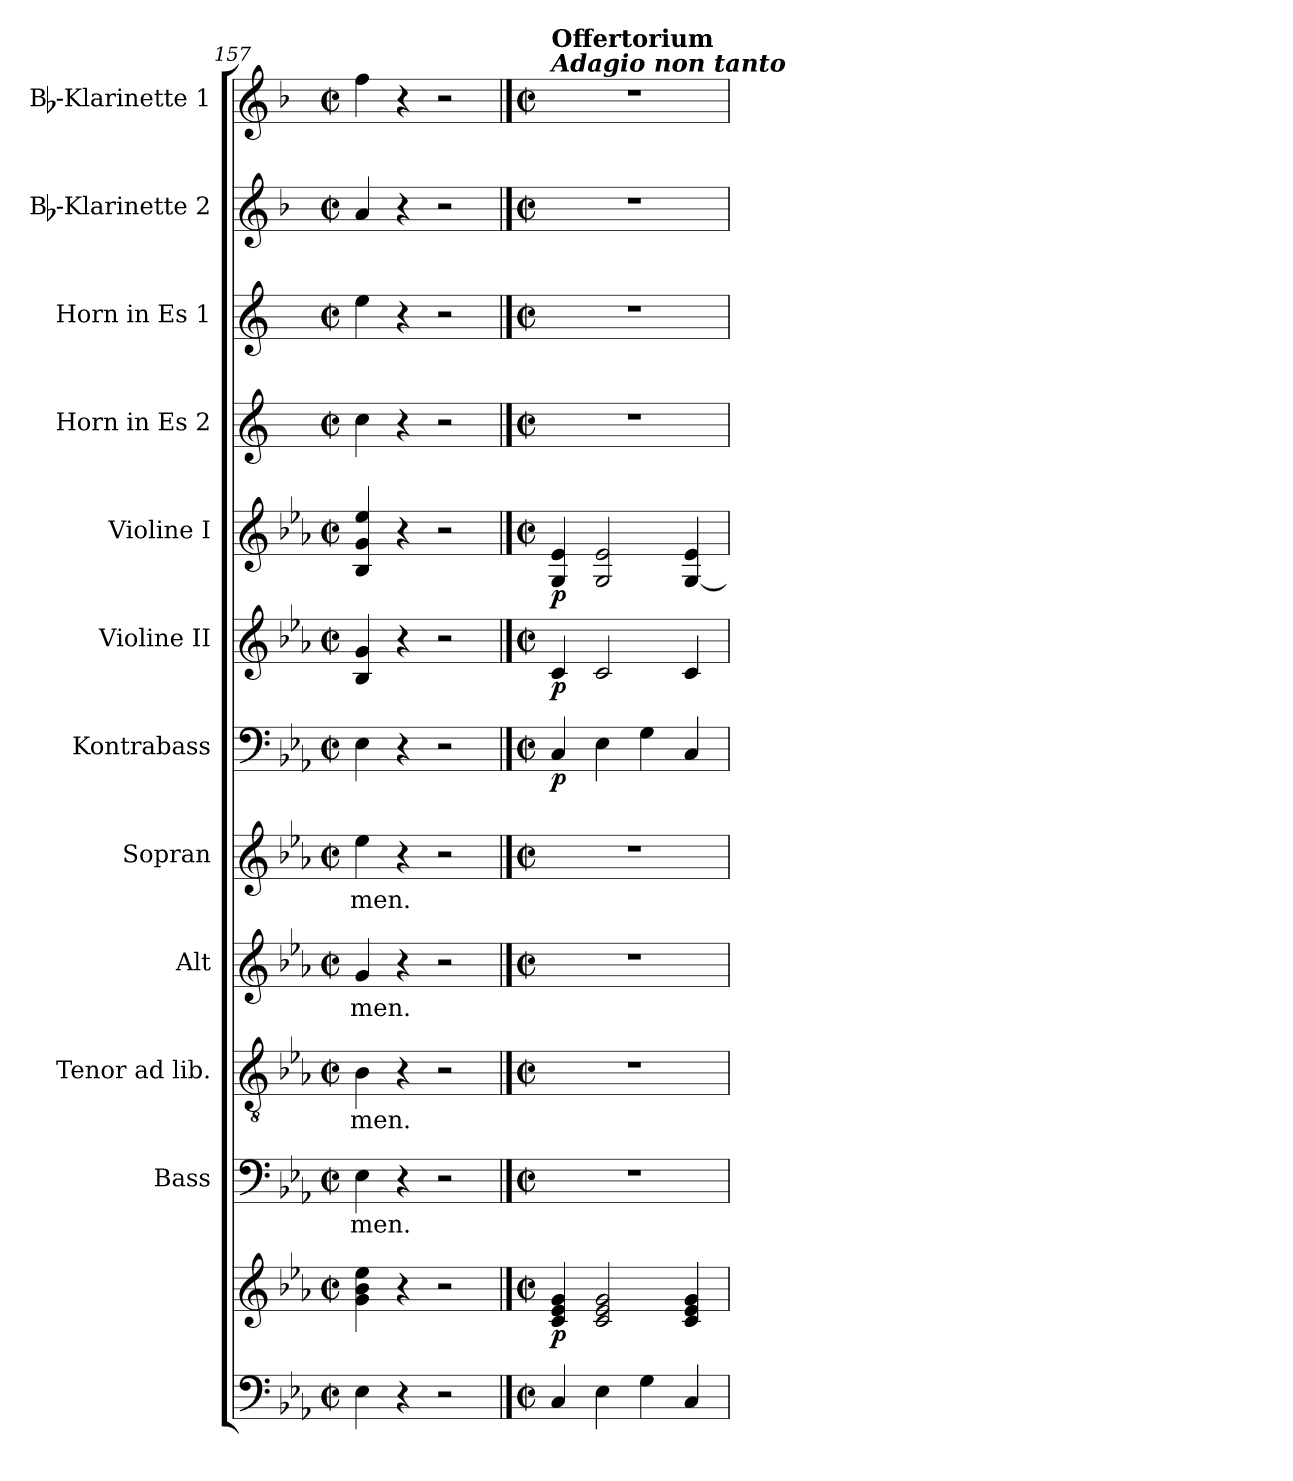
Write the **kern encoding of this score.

**kern	**kern	**dynam	**kern	**text	**kern	**text	**kern	**text	**kern	**text	**kern	**dynam	**kern	**dynam	**kern	**dynam	**kern	**kern	**kern	**kern
*part12	*part12	*part12	*part11	*part11	*part10	*part10	*part9	*part9	*part8	*part8	*part7	*part7	*part6	*part6	*part5	*part5	*part4	*part3	*part2	*part1
*staff13	*staff12	*staff12/13	*staff11	*staff11	*staff10	*staff10	*staff9	*staff9	*staff8	*staff8	*staff7	*staff7	*staff6	*staff6	*staff5	*staff5	*staff4	*staff3	*staff2	*staff1
*	*	*	*I"Bass	*	*I"Tenor ad lib.	*	*I"Alt	*	*I"Sopran	*	*I"Kontrabass	*	*I"Violine II	*	*I"Violine I	*	*I"Horn in Es 2	*I"Horn in Es 1	*I"Bb-Klarinette 2	*I"Bb-Klarinette 1
*	*	*	*I'B.	*	*I'T.	*	*I'A.	*	*I'S.	*	*I'Kb.	*	*I'Vl. II	*	*I'Vl. I	*	*	*	*I'Bb Kl. 2	*I'Bb Kl. 1
*clefF4	*clefG2	*	*clefF4	*	*clefGv2	*	*clefG2	*	*clefG2	*	*clefF4	*	*clefG2	*	*clefG2	*	*clefG2	*clefG2	*clefG2	*clefG2
*	*	*	*	*	*	*	*	*	*	*	*ITrd7c12	*	*	*	*	*	*ITrd4c7	*ITrd4c7	*ITrd1c2	*ITrd1c2
*k[b-e-a-]	*k[b-e-a-]	*	*k[b-e-a-]	*	*k[b-e-a-]	*	*k[b-e-a-]	*	*k[b-e-a-]	*	*k[b-e-a-]	*	*k[b-e-a-]	*	*k[b-e-a-]	*	*k[b-]	*k[b-]	*k[b-e-a-]	*k[b-e-a-]
*E-:	*E-:	*	*E-:	*	*E-:	*	*E-:	*	*E-:	*	*E-:	*	*E-:	*	*E-:	*	*F:	*F:	*E-:	*E-:
*M2/2	*M2/2	*	*M2/2	*	*M2/2	*	*M2/2	*	*M2/2	*	*M2/2	*	*M2/2	*	*M2/2	*	*M2/2	*M2/2	*M2/2	*M2/2
*met(c|)	*met(c|)	*	*met(c|)	*	*met(c|)	*	*met(c|)	*	*met(c|)	*	*met(c|)	*	*met(c|)	*	*met(c|)	*	*met(c|)	*met(c|)	*met(c|)	*met(c|)
=157	=157	=157	=157	=157	=157	=157	=157	=157	=157	=157	=157	=157	=157	=157	=157	=157	=157	=157	=157	=157
!	!	!	!	!LO:LY:b	!	!LO:LY:b	!	!LO:LY:b	!	!LO:LY:b	!	!	!	!	!	!	!	!	!	!
4E-\	4g\ 4b-\ 4ee-\	.	4E-\	-men.	4B-\	-men.	4g/	-men.	4ee-\	-men.	4EE-\	.	4B-/ 4g/	.	4B-/ 4g/ 4ee-/	.	4f\	4a\	4g/	4ee-\
4r	4r	.	4r	.	4r	.	4r	.	4r	.	4r	.	4r	.	4r	.	4r	4r	4r	4r
2r	2r	.	2r	.	2r	.	2r	.	2r	.	2r	.	2r	.	2r	.	2r	2r	2r	2r
!!LO:PB:g=z
==158	==158	==158	==158	==158	==158	==158	==158	==158	==158	==158	==158	==158	==158	==158	==158	==158	==158	==158	==158	==158
*M2/2	*M2/2	*	*M2/2	*	*M2/2	*	*M2/2	*	*M2/2	*	*M2/2	*	*M2/2	*	*M2/2	*	*M2/2	*M2/2	*M2/2	*M2/2
*met(c|)	*met(c|)	*	*met(c|)	*	*met(c|)	*	*met(c|)	*	*met(c|)	*	*met(c|)	*	*met(c|)	*	*met(c|)	*	*met(c|)	*met(c|)	*met(c|)	*met(c|)
!	!	!	!	!	!	!	!	!	!	!	!	!	!	!	!	!	!	!	!	!LO:TX:a:Bi:t=Adagio non tanto
!	!	!	!	!	!	!	!	!	!	!	!	!	!	!	!	!	!	!	!	!LO:TX:a:B:t=Offertorium
!	!	!LO:DY:b	!	!	!	!	!	!	!	!	!	!LO:DY:b	!	!LO:DY:b	!	!LO:DY:b	!	!	!	!
4C/	4c/ 4e-/ 4g/	p	1r	.	1r	.	1r	.	1r	.	4CC/	p	4c/	p	4G/ 4e-/	p	1r	1r	1r	1r
4E-\	2c/ 2e-/ 2g/	.	.	.	.	.	.	.	.	.	4EE-\	.	2c/	.	2G/ 2e-/	.	.	.	.	.
4G\	.	.	.	.	.	.	.	.	.	.	4GG\	.	.	.	.	.	.	.	.	.
4C/	4c/ 4e-/ 4g/	.	.	.	.	.	.	.	.	.	4CC/	.	4c/	.	[4G/ 4e-/	.	.	.	.	.
=	=	=	=	=	=	=	=	=	=	=	=	=	=	=	=	=	=	=	=	=
*-	*-	*-	*-	*-	*-	*-	*-	*-	*-	*-	*-	*-	*-	*-	*-	*-	*-	*-	*-	*-
